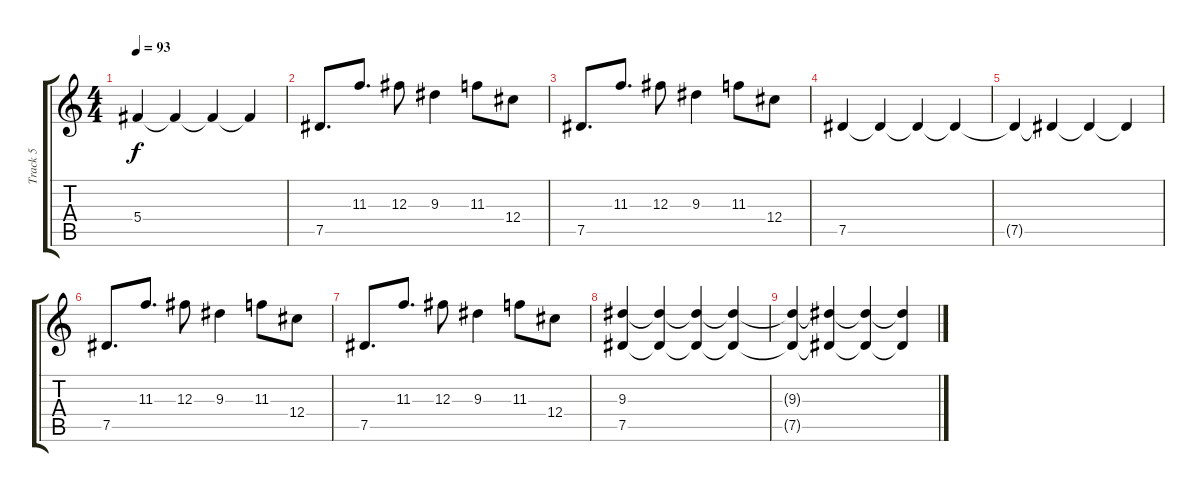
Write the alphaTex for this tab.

\track ("Track 5" "Track 5") {instrument acousticguitarsteel}
\staff {score tabs}
\tuning (Eb4 Bb3 Gb3 Db3 Ab2 Db2) {hide}
\ts (4 4)
\tempo 93
\clef g2
\ks c
5.4{t}.4{dy f} 5.4{t}.4 5.4{t}.4 5.4{t}.4 |
7.5.8{d} 11.3.8{d} 12.3.8 9.3.4 11.3.8 12.4.8 |
7.5.8{d} 11.3.8{d} 12.3.8 9.3.4 11.3.8 12.4.8 |
7.5.4 7.5{t}.4 7.5{t}.4 7.5{t}.4 |
7.5{t}.4 7.5{t}.4 7.5{t}.4 7.5{t}.4 |
7.5.8{d} 11.3.8{d} 12.3.8 9.3.4 11.3.8 12.4.8 |
7.5.8{d} 11.3.8{d} 12.3.8 9.3.4 11.3.8 12.4.8 |
(9.3 7.5).4 (9.3{t} 7.5{t}).4 (9.3{t} 7.5{t}).4 (9.3{t} 7.5{t}).4 |
(9.3{t} 7.5{t}).4 (9.3{t} 7.5{t}).4 (9.3{t} 7.5{t}).4 (9.3{t} 7.5{t}).4
